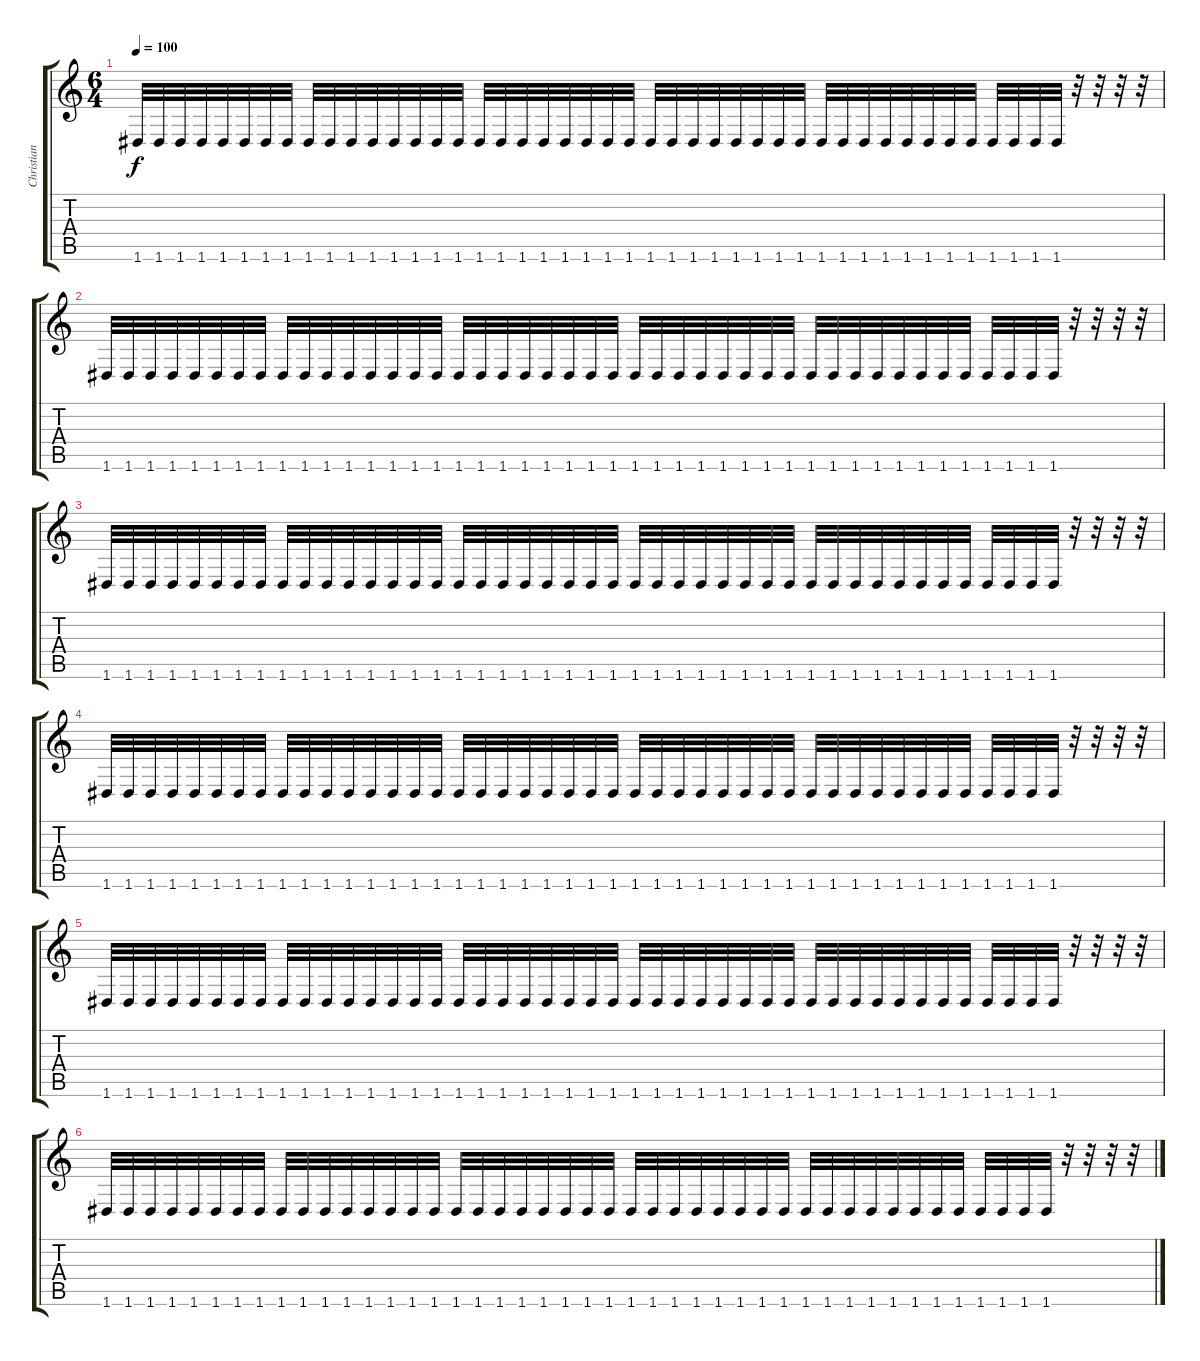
\track ("Christian" "Christian") {instrument electricguitarclean}
\staff {score tabs}
\tuning (D4 A3 F3 C3 G2 D2) {hide}
\ts (6 4)
\tempo 100
\clef g2
\ks c
1.6.32{dy f} 1.6.32 1.6.32 1.6.32 1.6.32 1.6.32 1.6.32 1.6.32 1.6.32 1.6.32 1.6.32 1.6.32 1.6.32 1.6.32 1.6.32 1.6.32 1.6.32 1.6.32 1.6.32 1.6.32 1.6.32 1.6.32 1.6.32 1.6.32 1.6.32 1.6.32 1.6.32 1.6.32 1.6.32 1.6.32 1.6.32 1.6.32 1.6.32 1.6.32 1.6.32 1.6.32 1.6.32 1.6.32 1.6.32 1.6.32 1.6.32 1.6.32 1.6.32 1.6.32 r.32 r.32 r.32 r.32 |
1.6.32 1.6.32 1.6.32 1.6.32 1.6.32 1.6.32 1.6.32 1.6.32 1.6.32 1.6.32 1.6.32 1.6.32 1.6.32 1.6.32 1.6.32 1.6.32 1.6.32 1.6.32 1.6.32 1.6.32 1.6.32 1.6.32 1.6.32 1.6.32 1.6.32 1.6.32 1.6.32 1.6.32 1.6.32 1.6.32 1.6.32 1.6.32 1.6.32 1.6.32 1.6.32 1.6.32 1.6.32 1.6.32 1.6.32 1.6.32 1.6.32 1.6.32 1.6.32 1.6.32 r.32 r.32 r.32 r.32 |
1.6.32 1.6.32 1.6.32 1.6.32 1.6.32 1.6.32 1.6.32 1.6.32 1.6.32 1.6.32 1.6.32 1.6.32 1.6.32 1.6.32 1.6.32 1.6.32 1.6.32 1.6.32 1.6.32 1.6.32 1.6.32 1.6.32 1.6.32 1.6.32 1.6.32 1.6.32 1.6.32 1.6.32 1.6.32 1.6.32 1.6.32 1.6.32 1.6.32 1.6.32 1.6.32 1.6.32 1.6.32 1.6.32 1.6.32 1.6.32 1.6.32 1.6.32 1.6.32 1.6.32 r.32 r.32 r.32 r.32 |
1.6.32 1.6.32 1.6.32 1.6.32 1.6.32 1.6.32 1.6.32 1.6.32 1.6.32 1.6.32 1.6.32 1.6.32 1.6.32 1.6.32 1.6.32 1.6.32 1.6.32 1.6.32 1.6.32 1.6.32 1.6.32 1.6.32 1.6.32 1.6.32 1.6.32 1.6.32 1.6.32 1.6.32 1.6.32 1.6.32 1.6.32 1.6.32 1.6.32 1.6.32 1.6.32 1.6.32 1.6.32 1.6.32 1.6.32 1.6.32 1.6.32 1.6.32 1.6.32 1.6.32 r.32 r.32 r.32 r.32 |
1.6.32 1.6.32 1.6.32 1.6.32 1.6.32 1.6.32 1.6.32 1.6.32 1.6.32 1.6.32 1.6.32 1.6.32 1.6.32 1.6.32 1.6.32 1.6.32 1.6.32 1.6.32 1.6.32 1.6.32 1.6.32 1.6.32 1.6.32 1.6.32 1.6.32 1.6.32 1.6.32 1.6.32 1.6.32 1.6.32 1.6.32 1.6.32 1.6.32 1.6.32 1.6.32 1.6.32 1.6.32 1.6.32 1.6.32 1.6.32 1.6.32 1.6.32 1.6.32 1.6.32 r.32 r.32 r.32 r.32 |
1.6.32 1.6.32 1.6.32 1.6.32 1.6.32 1.6.32 1.6.32 1.6.32 1.6.32 1.6.32 1.6.32 1.6.32 1.6.32 1.6.32 1.6.32 1.6.32 1.6.32 1.6.32 1.6.32 1.6.32 1.6.32 1.6.32 1.6.32 1.6.32 1.6.32 1.6.32 1.6.32 1.6.32 1.6.32 1.6.32 1.6.32 1.6.32 1.6.32 1.6.32 1.6.32 1.6.32 1.6.32 1.6.32 1.6.32 1.6.32 1.6.32 1.6.32 1.6.32 1.6.32 r.32 r.32 r.32 r.32
